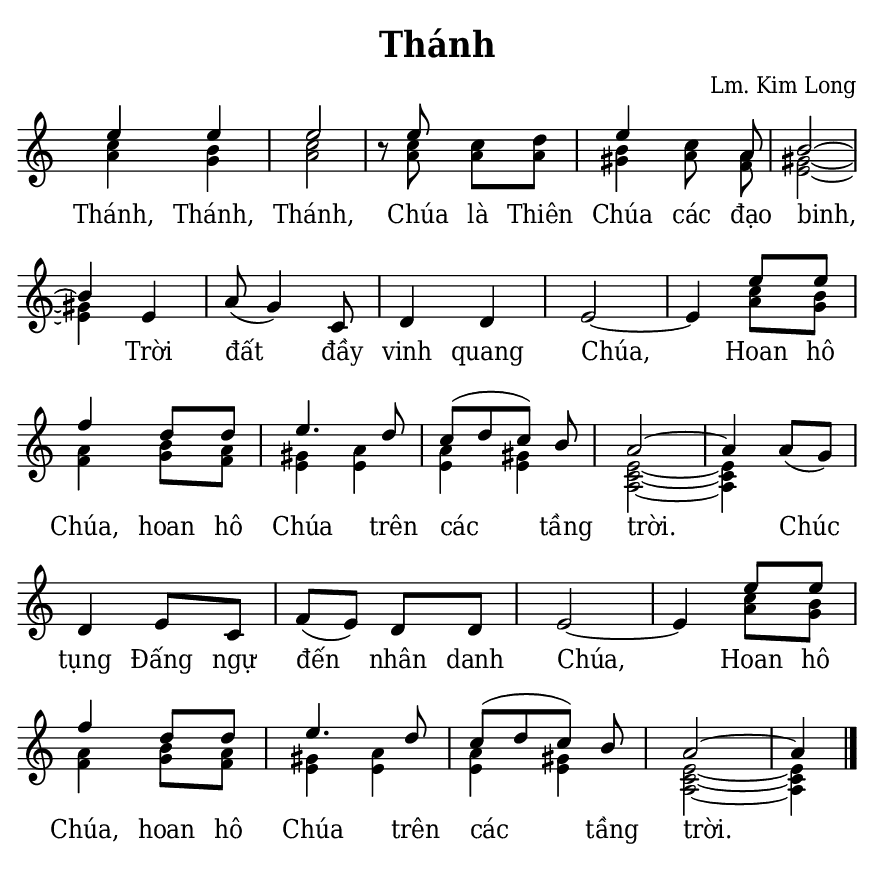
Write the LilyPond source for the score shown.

% Cài đặt chung\
\version "2.22.1"
\include "english.ly"

\header {
  title = "Thánh"
  composer = "Lm. Kim Long"
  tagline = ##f
}

% Nhạc phiên khúc
nhacPhienKhucSop = \relative c'' {
  e4 e |
  e2 |
  r8 e c d |
  e4 c8 a |
  b2 ~ |
  b4 e, |
  a8 (g4) c,8 |
  d4 d |
  e2 ~ |
  e4 e'8 e |
  f4 d8 d |
  e4. d8 |
  c ([d c]) b |
  a2 ~ |
  a4 a8 (g) |
  d4 e8 c |
  f (e) d d |
  e2 ~ |
  e4 e'8 e |
  f4 d8 d |
  e4. d8 |
  c ([d c]) b |
  a2 ~ |
  a4 \bar "|."
}

nhacPhienKhucAlto = \relative c'' {
  <c a>4 <b g> |
  <c a>2 |
  r8 <c a> a a |
  <b gs>4 a8 <a f> |
  <gs e>2 ~ |
  <gs e>4 e |
  a8 (g4) c,8 |
  d4 d |
  e2 ~ |
  e4 <c' a>8 <b g> |
  <a f>4 <b g>8 <a f> |
  <gs e>4 <a e> |
  <a e> <gs e> |
  <e c a>2 ~ |
  <e c a>4 a8 (g) |
  d4 e8 c |
  f (e) d d |
  e2 ~ |
  e4 <c' a>8 <b g> |
  <a f>4 <b g>8 <a f> |
  <gs e>4 <a e> |
  <a e> <gs e> |
  <e c a>2 ~ |
  <e c a>4
}

% Lời phiên khúc
loiPhienKhucSop = \lyrics {
  Thánh, Thánh, Thánh,
  Chúa là Thiên Chúa các đạo binh,
  Trời đất đầy vinh quang Chúa,
  Hoan hô Chúa, hoan hô Chúa trên các tầng trời.
  Chúc tụng Đấng ngự đến nhân danh Chúa,
  Hoan hô Chúa, hoan hô Chúa trên các tầng trời.
}

% Dàn trang
\paper {
  #(set-paper-size "a5")
  top-margin = 3\mm
  bottom-margin = 3\mm
  left-margin = 3\mm
  right-margin = 3\mm
  indent = #0
  #(define fonts
	 (make-pango-font-tree "Deja Vu Serif Condensed"
	 		       "Deja Vu Serif Condensed"
			       "Deja Vu Serif Condensed"
			       (/ 20 20)))
  system-system-spacing = #'((basic-distance . 0.1) (padding . 2.5))
}

TongNhip = {
  \key c \major \time 2/4
  \set Timing.beamExceptions = #'()
  \set Timing.baseMoment = #(ly:make-moment 1/4)
}

% Đổi kích thước nốt cho bè phụ
notBePhu =
#(define-music-function (font-size music) (number? ly:music?)
   (for-some-music
     (lambda (m)
       (if (music-is-of-type? m 'rhythmic-event)
           (begin
             (set! (ly:music-property m 'tweaks)
                   (cons `(font-size . ,font-size)
                         (ly:music-property m 'tweaks)))
             #t)
           #f))
     music)
   music)

\score {
  \new ChoirStaff <<
    \new Staff \with {
        printPartCombineTexts = ##f
      }
      <<
      \new Voice \TongNhip \partCombine 
        \nhacPhienKhucSop
        \notBePhu -1 { \nhacPhienKhucAlto }
      \new NullVoice = beSop \nhacPhienKhucSop
      \new Lyrics \lyricsto beSop \loiPhienKhucSop
      >>
  >>
  \layout {
    \override Staff.TimeSignature.transparent = ##t
    \override Lyrics.LyricSpace.minimum-distance = #1.8
    \override Score.BarNumber.break-visibility = ##(#f #f #f)
    \override Score.SpacingSpanner.uniform-stretching = ##t
  } 
}
